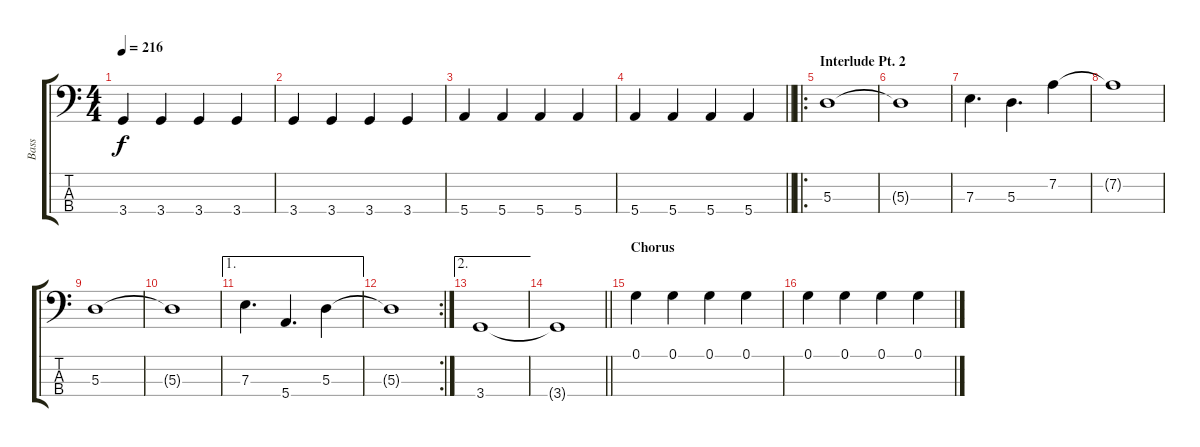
\track ("Bass" "Bass") {instrument slapbass2}
\staff {score tabs}
\tuning (G2 D2 A1 E1) {hide}
\ts (4 4)
\tempo 216
\clef f4
\ks c
3.4.4{dy f} 3.4.4 3.4.4 3.4.4 |
3.4.4 3.4.4 3.4.4 3.4.4 |
5.4.4 5.4.4 5.4.4 5.4.4 |
\barLineRight lightlight
5.4.4 5.4.4 5.4.4 5.4.4 |
\ro
\section ("" "Interlude Pt. 2")
5.3.1 |
5.3{t}.1 |
7.3.4{d} 5.3.4{d} 7.2.4 |
7.2{t}.1 |
5.3.1 |
5.3{t}.1 |
\ae 1
7.3.4{d} 5.4.4{d} 5.3.4 |
\rc 2
5.3{t}.1 |
\ae 2
3.4.1 |
\barLineRight lightlight
3.4{t}.1 |
\section ("" "Chorus")
0.1.4 0.1.4 0.1.4 0.1.4 |
0.1.4 0.1.4 0.1.4 0.1.4
